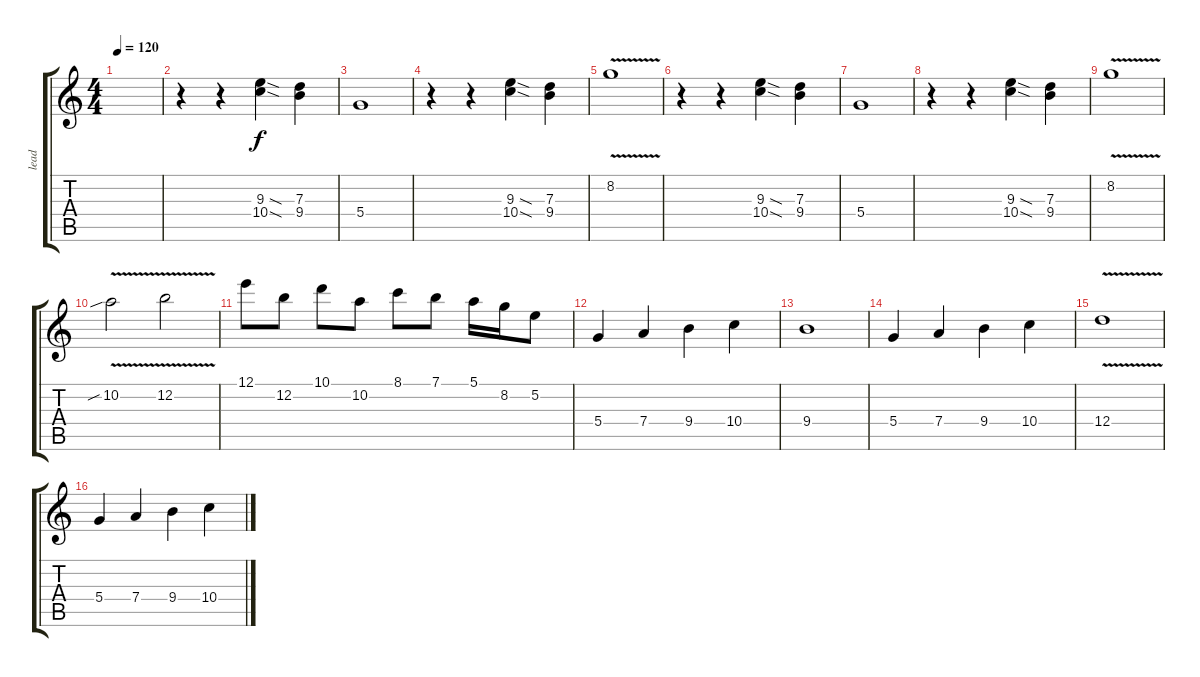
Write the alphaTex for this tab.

\track ("lead" "lead") {instrument distortionguitar}
\staff {score tabs}
\tuning (E4 B3 G3 D3 A2 E2) {hide}
\ts (4 4)
\tempo 120
\clef g2
\ks c
|
r.4{volume 8} r.4 (9.3{sod} 10.4{sod}).4 (7.3 9.4).4 |
5.4.1 |
r.4 r.4 (9.3{sod} 10.4{sod}).4 (7.3 9.4).4 |
8.2{v}.1 |
r.4 r.4 (9.3{sod} 10.4{sod}).4 (7.3 9.4).4 |
5.4.1 |
r.4 r.4 (9.3{sod} 10.4{sod}).4 (7.3 9.4).4 |
8.2{v}.1{volume 13} |
10.2{v sib}.2 12.2{v}.2 |
12.1.8 12.2.8 10.1.8 10.2.8 8.1.8 7.1.8 5.1.16 8.2.16 5.2.8 |
5.4.4 7.4.4 9.4.4 10.4.4 |
9.4.1 |
5.4.4 7.4.4 9.4.4 10.4.4 |
12.4{v}.1 |
5.4.4 7.4.4 9.4.4 10.4.4
